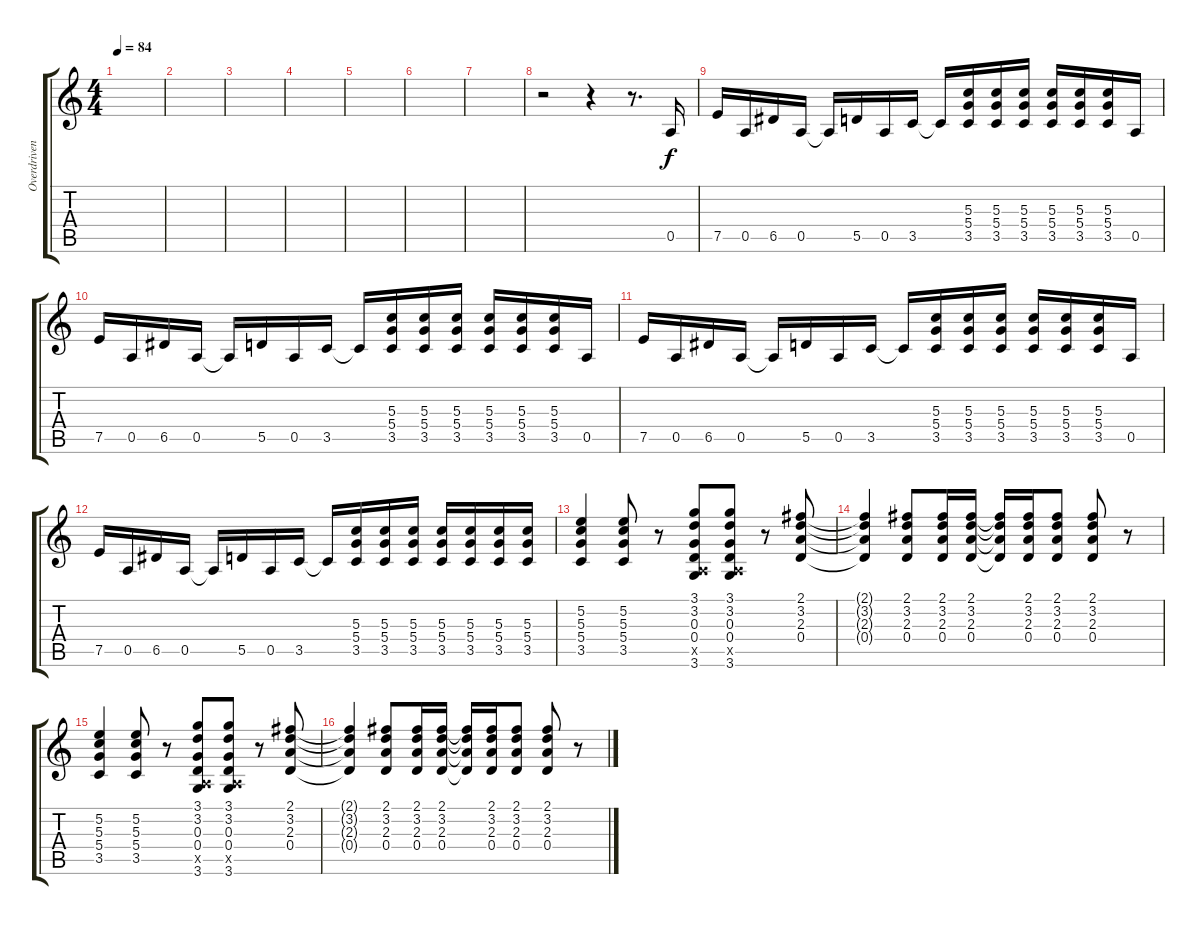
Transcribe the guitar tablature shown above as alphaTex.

\track ("Overdriven Rhythm" "Overdriven") {instrument overdrivenguitar}
\staff {score tabs}
\tuning (E4 B3 G3 D3 A2 E2) {hide}
\ts (4 4)
\tempo 84
\clef g2
\ks c
|
|
|
|
|
|
|
r.2 r.4 r.8{d} 0.5.16 |
7.5.16 0.5.16 6.5.16 0.5.16 0.5{t}.16 5.5.16 0.5.16 3.5.16 3.5{t}.16 (5.3 5.4 3.5).16 (5.3 5.4 3.5).16 (5.3 5.4 3.5).16 (5.3 5.4 3.5).16 (5.3 5.4 3.5).16 (5.3 5.4 3.5).16 0.5.16 |
7.5.16 0.5.16 6.5.16 0.5.16 0.5{t}.16 5.5.16 0.5.16 3.5.16 3.5{t}.16 (5.3 5.4 3.5).16 (5.3 5.4 3.5).16 (5.3 5.4 3.5).16 (5.3 5.4 3.5).16 (5.3 5.4 3.5).16 (5.3 5.4 3.5).16 0.5.16 |
7.5.16 0.5.16 6.5.16 0.5.16 0.5{t}.16 5.5.16 0.5.16 3.5.16 3.5{t}.16 (5.3 5.4 3.5).16 (5.3 5.4 3.5).16 (5.3 5.4 3.5).16 (5.3 5.4 3.5).16 (5.3 5.4 3.5).16 (5.3 5.4 3.5).16 0.5.16 |
7.5.16 0.5.16 6.5.16 0.5.16 0.5{t}.16 5.5.16 0.5.16 3.5.16 3.5{t}.16 (5.3 5.4 3.5).16 (5.3 5.4 3.5).16 (5.3 5.4 3.5).16 (5.3 5.4 3.5).16 (5.3 5.4 3.5).16 (5.3 5.4 3.5).16 (5.3 5.4 3.5).16 |
(5.2 5.3 5.4 3.5).4 (5.2 5.3 5.4 3.5).8 r.8 (3.1 3.2 0.3 0.4 0.5{x} 3.6).8 (3.1 3.2 0.3 0.4 0.5{x} 3.6).8 r.8 (2.1 3.2 2.3 0.4).8 |
(2.1{t} 3.2{t} 2.3{t} 0.4{t}).4 (2.1 3.2 2.3 0.4).8 (2.1 3.2 2.3 0.4).16 (2.1 3.2 2.3 0.4).16 (2.1{t} 3.2{t} 2.3{t} 0.4{t}).16 (2.1 3.2 2.3 0.4).16 (2.1 3.2 2.3 0.4).8 (2.1 3.2 2.3 0.4).8 r.8 |
(5.2 5.3 5.4 3.5).4 (5.2 5.3 5.4 3.5).8 r.8 (3.1 3.2 0.3 0.4 0.5{x} 3.6).8 (3.1 3.2 0.3 0.4 0.5{x} 3.6).8 r.8 (2.1 3.2 2.3 0.4).8 |
(2.1{t} 3.2{t} 2.3{t} 0.4{t}).4 (2.1 3.2 2.3 0.4).8 (2.1 3.2 2.3 0.4).16 (2.1 3.2 2.3 0.4).16 (2.1{t} 3.2{t} 2.3{t} 0.4{t}).16 (2.1 3.2 2.3 0.4).16 (2.1 3.2 2.3 0.4).8 (2.1 3.2 2.3 0.4).8 r.8
